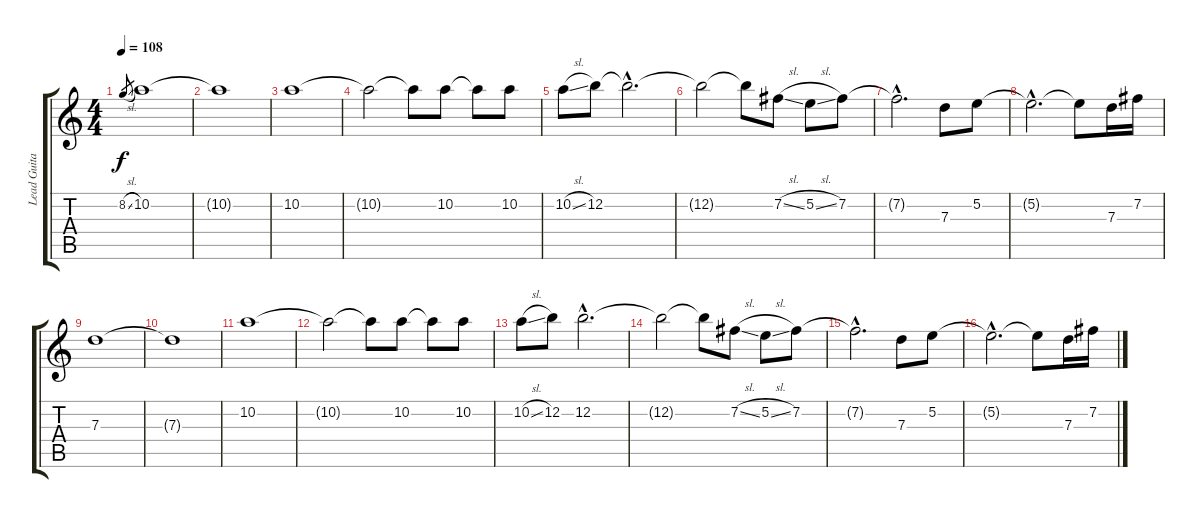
\track ("Lead Guitar" "Lead Guita") {instrument distortionguitar}
\staff {score tabs}
\tuning (E4 B3 G3 D3 A2 E2) {hide}
\ts (4 4)
\tempo 108
\clef g2
\ks c
8.2{sl}.8{gr dy f} 10.2.1{volume 0} |
10.2{t}.1 |
10.2.1{volume 14} |
10.2{t}.2 10.2{t}.8 10.2.8 10.2{t}.8 10.2.8 |
10.2{sl}.8 12.2.8 12.2{hac t}.2{d} |
12.2{t}.2 12.2{t}.8 7.2{sl}.8 5.2{sl}.8 7.2.8 |
7.2{hac t}.2{d} 7.3.8 5.2.8 |
5.2{hac t}.2{d} 5.2{t}.8 7.3.16 7.2.16 |
7.3.1 |
7.3{t}.1 |
10.2.1 |
10.2{t}.2 10.2{t}.8 10.2.8 10.2{t}.8 10.2.8 |
10.2{sl}.8 12.2.8 12.2{hac}.2{d} |
12.2{t}.2 12.2{t}.8 7.2{sl}.8 5.2{sl}.8 7.2.8 |
7.2{hac t}.2{d} 7.3.8 5.2.8 |
5.2{hac t}.2{d} 5.2{t}.8 7.3.16 7.2.16
